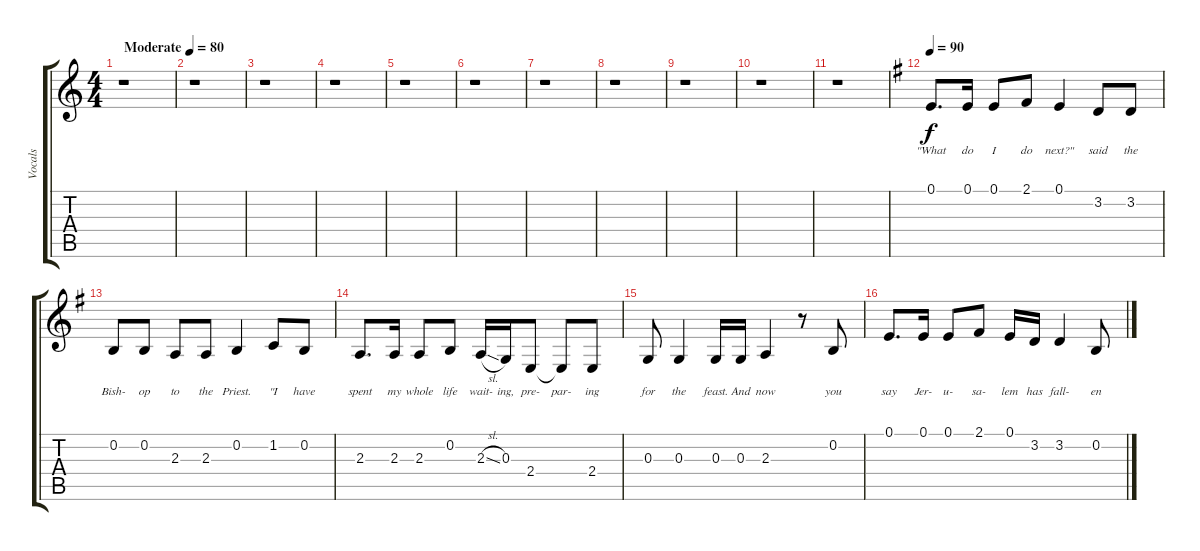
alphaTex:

\track ("Vocals" "Vocals") {instrument pad4choir}
\staff {score tabs}
\tuning (E4 B3 G3 D3 A2 E2) {hide}
\ts (4 4)
\tempo (80 "Moderate")
\clef g2
\ks c
r.1{dy f instrument pad4choir} |
r.1 |
r.1 |
r.1 |
r.1 |
r.1 |
r.1 |
r.1 |
r.1 |
r.1 |
r.1 |
\tempo 90
\ks g
0.1.8{d lyrics (0 "\"What") lyrics (1 "") lyrics (2 "") lyrics (3 "") lyrics (4 "")} 0.1.16{lyrics (0 "do") lyrics (1 "") lyrics (2 "") lyrics (3 "") lyrics (4 "")} 0.1.8{lyrics (0 "I") lyrics (1 "") lyrics (2 "") lyrics (3 "") lyrics (4 "")} 2.1.8{lyrics (0 "do") lyrics (1 "") lyrics (2 "") lyrics (3 "") lyrics (4 "")} 0.1.4{lyrics (0 "next?\"") lyrics (1 "") lyrics (2 "") lyrics (3 "") lyrics (4 "")} 3.2.8{lyrics (0 "said") lyrics (1 "") lyrics (2 "") lyrics (3 "") lyrics (4 "")} 3.2.8{lyrics (0 "the") lyrics (1 "") lyrics (2 "") lyrics (3 "") lyrics (4 "")} |
0.2.8{lyrics (0 "Bish-") lyrics (1 "") lyrics (2 "") lyrics (3 "") lyrics (4 "")} 0.2.8{lyrics (0 "op") lyrics (1 "") lyrics (2 "") lyrics (3 "") lyrics (4 "")} 2.3.8{lyrics (0 "to") lyrics (1 "") lyrics (2 "") lyrics (3 "") lyrics (4 "")} 2.3.8{lyrics (0 "the") lyrics (1 "") lyrics (2 "") lyrics (3 "") lyrics (4 "")} 0.2.4{lyrics (0 "Priest.") lyrics (1 "") lyrics (2 "") lyrics (3 "") lyrics (4 "")} 1.2.8{lyrics (0 "\"I") lyrics (1 "") lyrics (2 "") lyrics (3 "") lyrics (4 "")} 0.2.8{lyrics (0 "have") lyrics (1 "") lyrics (2 "") lyrics (3 "") lyrics (4 "")} |
2.3.8{d lyrics (0 "spent") lyrics (1 "") lyrics (2 "") lyrics (3 "") lyrics (4 "")} 2.3.16{lyrics (0 "my") lyrics (1 "") lyrics (2 "") lyrics (3 "") lyrics (4 "")} 2.3.8{lyrics (0 "whole") lyrics (1 "") lyrics (2 "") lyrics (3 "") lyrics (4 "")} 0.2.8{lyrics (0 "life") lyrics (1 "") lyrics (2 "") lyrics (3 "") lyrics (4 "")} 2.3{sl}.16{lyrics (0 "wait-") lyrics (1 "") lyrics (2 "") lyrics (3 "") lyrics (4 "")} 0.3.16{lyrics (0 "ing,") lyrics (1 "") lyrics (2 "") lyrics (3 "") lyrics (4 "")} 2.4.8{lyrics (0 "pre-") lyrics (1 "") lyrics (2 "") lyrics (3 "") lyrics (4 "")} 2.4{t}.8{lyrics (0 "par-") lyrics (1 "") lyrics (2 "") lyrics (3 "") lyrics (4 "")} 2.4.8{lyrics (0 "ing") lyrics (1 "") lyrics (2 "") lyrics (3 "") lyrics (4 "")} |
0.3.8{lyrics (0 "for") lyrics (1 "") lyrics (2 "") lyrics (3 "") lyrics (4 "")} 0.3.4{lyrics (0 "the") lyrics (1 "") lyrics (2 "") lyrics (3 "") lyrics (4 "")} 0.3.16{lyrics (0 "feast.") lyrics (1 "") lyrics (2 "") lyrics (3 "") lyrics (4 "")} 0.3.16{lyrics (0 "And") lyrics (1 "") lyrics (2 "") lyrics (3 "") lyrics (4 "")} 2.3.4{lyrics (0 "now") lyrics (1 "") lyrics (2 "") lyrics (3 "") lyrics (4 "")} r.8 0.2.8{lyrics (0 "you") lyrics (1 "") lyrics (2 "") lyrics (3 "") lyrics (4 "")} |
0.1.8{d lyrics (0 "say") lyrics (1 "") lyrics (2 "") lyrics (3 "") lyrics (4 "")} 0.1.16{lyrics (0 "Jer-") lyrics (1 "") lyrics (2 "") lyrics (3 "") lyrics (4 "")} 0.1.8{lyrics (0 "u-") lyrics (1 "") lyrics (2 "") lyrics (3 "") lyrics (4 "")} 2.1.8{lyrics (0 "sa-") lyrics (1 "") lyrics (2 "") lyrics (3 "") lyrics (4 "")} 0.1.16{lyrics (0 "lem") lyrics (1 "") lyrics (2 "") lyrics (3 "") lyrics (4 "")} 3.2.16{lyrics (0 "has") lyrics (1 "") lyrics (2 "") lyrics (3 "") lyrics (4 "")} 3.2.4{lyrics (0 "fall-") lyrics (1 "") lyrics (2 "") lyrics (3 "") lyrics (4 "")} 0.2.8{lyrics (0 "en") lyrics (1 "") lyrics (2 "") lyrics (3 "") lyrics (4 "")}
